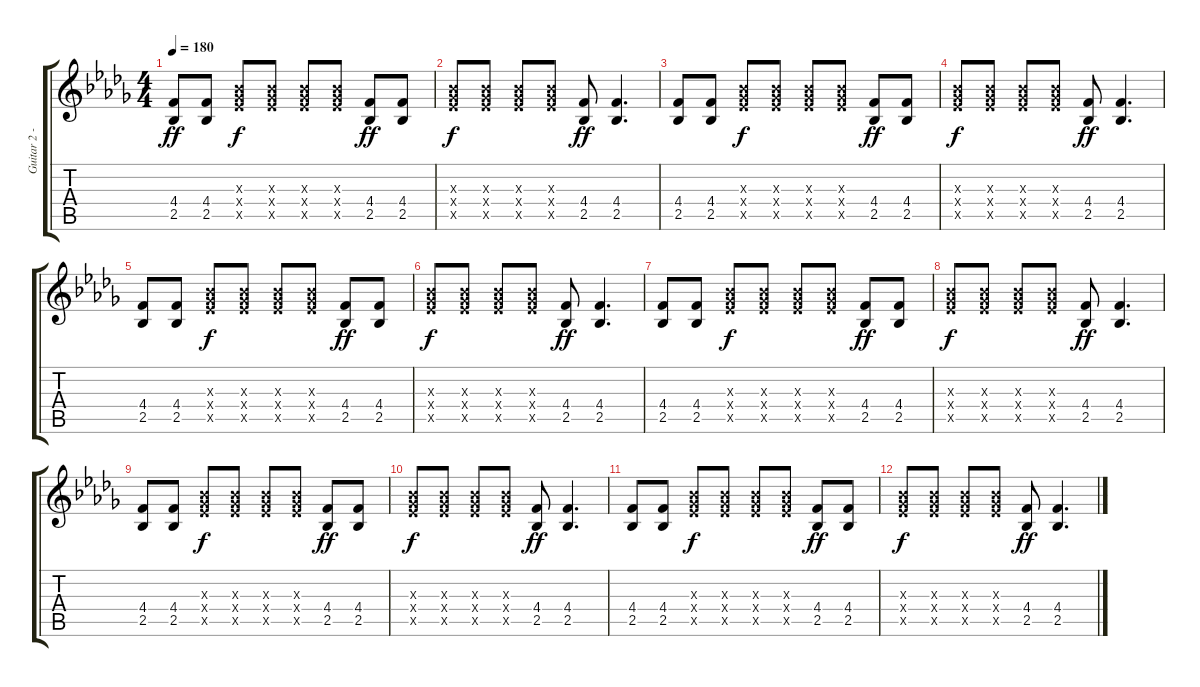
\track ("Guitar 2 - Sunao" "Guitar 2 -") {instrument distortionguitar}
\staff {score tabs}
\tuning (Eb4 Bb3 Gb3 Db3 Ab2 Db2) {hide}
\ts (4 4)
\tempo 180
\clef g2
\ks db
(4.4 2.5).8{dy ff} (4.4 2.5).8 (4.3{x} 5.4{x} 7.5{x}).8{dy f} (4.3{x} 5.4{x} 7.5{x}).8 (4.3{x} 5.4{x} 7.5{x}).8 (4.3{x} 5.4{x} 7.5{x}).8 (4.4 2.5).8{dy ff} (4.4 2.5).8 |
(4.3{x} 5.4{x} 7.5{x}).8{dy f} (4.3{x} 5.4{x} 7.5{x}).8 (4.3{x} 5.4{x} 7.5{x}).8 (4.3{x} 5.4{x} 7.5{x}).8 (4.4 2.5).8{dy ff} (4.4 2.5).4{d} |
(4.4 2.5).8 (4.4 2.5).8 (4.3{x} 5.4{x} 7.5{x}).8{dy f} (4.3{x} 5.4{x} 7.5{x}).8 (4.3{x} 5.4{x} 7.5{x}).8 (4.3{x} 5.4{x} 7.5{x}).8 (4.4 2.5).8{dy ff} (4.4 2.5).8 |
(4.3{x} 5.4{x} 7.5{x}).8{dy f} (4.3{x} 5.4{x} 7.5{x}).8 (4.3{x} 5.4{x} 7.5{x}).8 (4.3{x} 5.4{x} 7.5{x}).8 (4.4 2.5).8{dy ff} (4.4 2.5).4{d} |
(4.4 2.5).8 (4.4 2.5).8 (4.3{x} 5.4{x} 7.5{x}).8{dy f} (4.3{x} 5.4{x} 7.5{x}).8 (4.3{x} 5.4{x} 7.5{x}).8 (4.3{x} 5.4{x} 7.5{x}).8 (4.4 2.5).8{dy ff} (4.4 2.5).8 |
(4.3{x} 5.4{x} 7.5{x}).8{dy f} (4.3{x} 5.4{x} 7.5{x}).8 (4.3{x} 5.4{x} 7.5{x}).8 (4.3{x} 5.4{x} 7.5{x}).8 (4.4 2.5).8{dy ff} (4.4 2.5).4{d} |
(4.4 2.5).8 (4.4 2.5).8 (4.3{x} 5.4{x} 7.5{x}).8{dy f} (4.3{x} 5.4{x} 7.5{x}).8 (4.3{x} 5.4{x} 7.5{x}).8 (4.3{x} 5.4{x} 7.5{x}).8 (4.4 2.5).8{dy ff} (4.4 2.5).8 |
(4.3{x} 5.4{x} 7.5{x}).8{dy f} (4.3{x} 5.4{x} 7.5{x}).8 (4.3{x} 5.4{x} 7.5{x}).8 (4.3{x} 5.4{x} 7.5{x}).8 (4.4 2.5).8{dy ff} (4.4 2.5).4{d} |
(4.4 2.5).8 (4.4 2.5).8 (4.3{x} 5.4{x} 7.5{x}).8{dy f} (4.3{x} 5.4{x} 7.5{x}).8 (4.3{x} 5.4{x} 7.5{x}).8 (4.3{x} 5.4{x} 7.5{x}).8 (4.4 2.5).8{dy ff} (4.4 2.5).8 |
(4.3{x} 5.4{x} 7.5{x}).8{dy f} (4.3{x} 5.4{x} 7.5{x}).8 (4.3{x} 5.4{x} 7.5{x}).8 (4.3{x} 5.4{x} 7.5{x}).8 (4.4 2.5).8{dy ff} (4.4 2.5).4{d} |
(4.4 2.5).8 (4.4 2.5).8 (4.3{x} 5.4{x} 7.5{x}).8{dy f} (4.3{x} 5.4{x} 7.5{x}).8 (4.3{x} 5.4{x} 7.5{x}).8 (4.3{x} 5.4{x} 7.5{x}).8 (4.4 2.5).8{dy ff} (4.4 2.5).8 |
(4.3{x} 5.4{x} 7.5{x}).8{dy f} (4.3{x} 5.4{x} 7.5{x}).8 (4.3{x} 5.4{x} 7.5{x}).8 (4.3{x} 5.4{x} 7.5{x}).8 (4.4 2.5).8{dy ff} (4.4 2.5).4{d}
